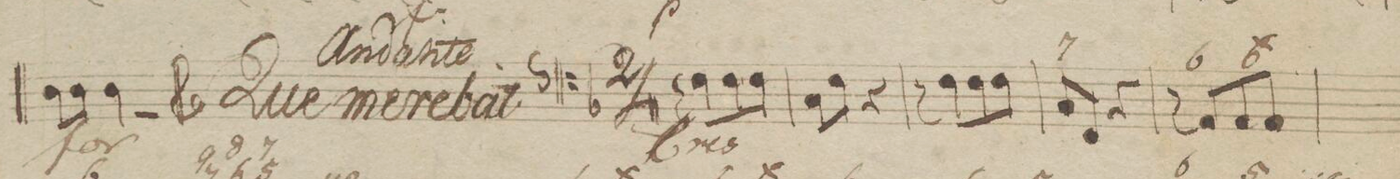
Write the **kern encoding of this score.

**kern	**fba	**dynam
*I"Organ.	*	*
*clefF4	*	*
*k[b-]	*	*
*	*	*below
8r	.	<
*8\right	*	*
8F\L	.	.
8F\	.	.
8F\J	.	.
=2	=2	=2
8C\L	.	.
8F\J	.	.
4r	.	.
=3	=3	=3
8r	.	.
8F\L	.	.
8F\	.	.
8F\J	.	.
=4	=4	=4
8C\L	7	.
8FF/J	.	.
4r	.	.
=5	=5	=5
8r	.	.
8AA/L	6	.
8AA/	6\	.
8AA/J	.	.
=6	=6	=6
*-	*-	*-
